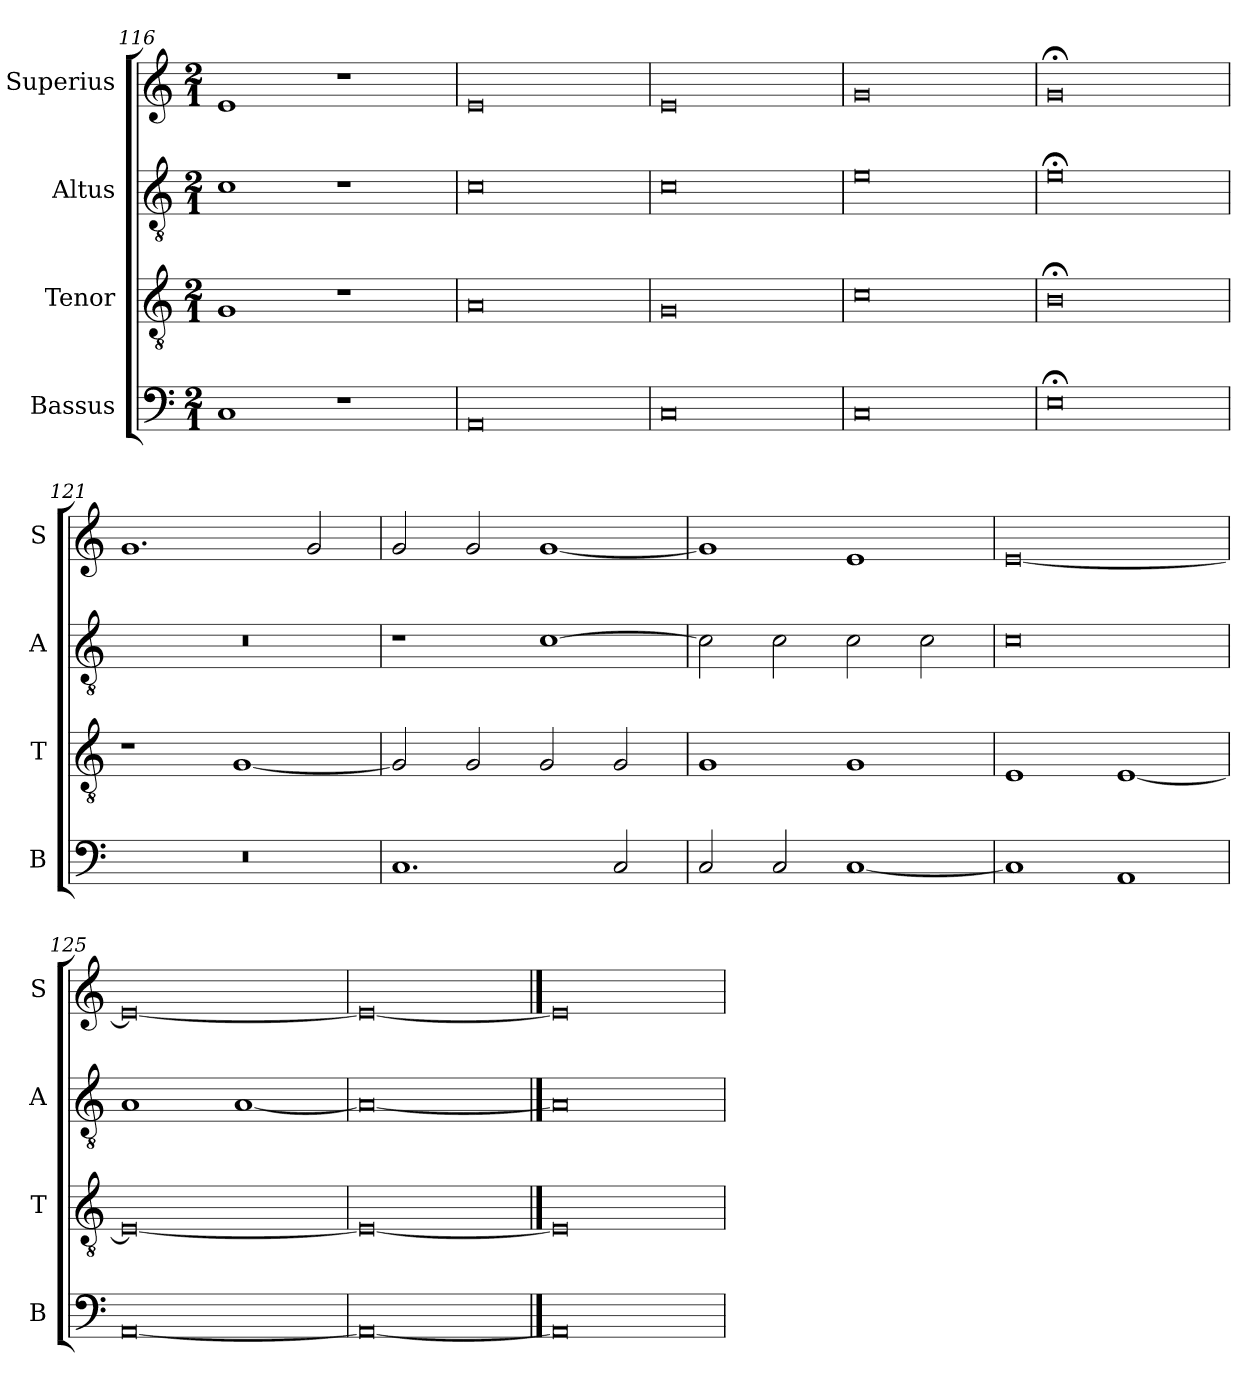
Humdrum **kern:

**kern	**kern	**kern	**kern
*part4	*part3	*part2	*part1
*staff4	*staff3	*staff2	*staff1
*I"Bassus	*I"Tenor	*I"Altus	*I"Superius
*I'B	*I'T	*I'A	*I'S
*clefF4	*clefGv2	*clefGv2	*clefG2
*k[]	*k[]	*k[]	*k[]
*C:	*C:	*C:	*C:
*M2/1	*M2/1	*M2/1	*M2/1
=116	=116	=116	=116
1C	1G	1c	1e
1r	1r	1r	1r
=117	=117	=117	=117
0AA	0A	0c	0e
=118	=118	=118	=118
0C	0G	0c	0e
=119	=119	=119	=119
0C	0c	0e	0g
=120	=120	=120	=120
0E;<	0B;<	0e;<	0g;<
=121	=121	=121	=121
0r	1r	0r	1.g
.	[1G	.	.
.	.	.	2g
=122	=122	=122	=122
1.C	2G]	1r	2g
.	2G	.	2g
.	2G	[1c	[1g
2C	2G	.	.
=123	=123	=123	=123
2C	1G	2c]	1g]
2C	.	2c	.
[1C	1G	2c	1e
.	.	2c	.
=124	=124	=124	=124
1C]	1E	0c	[0e
1AA	[1E	.	.
=125	=125	=125	=125
[0AA	0E_	1A	0e_
.	.	[1A	.
=126	=126	=126	=126
0AA_	0E_	0A_	0e_
==127	==127	==127	==127
0AA]	0E]	0A]	0e]
=	=	=	=
*-	*-	*-	*-
